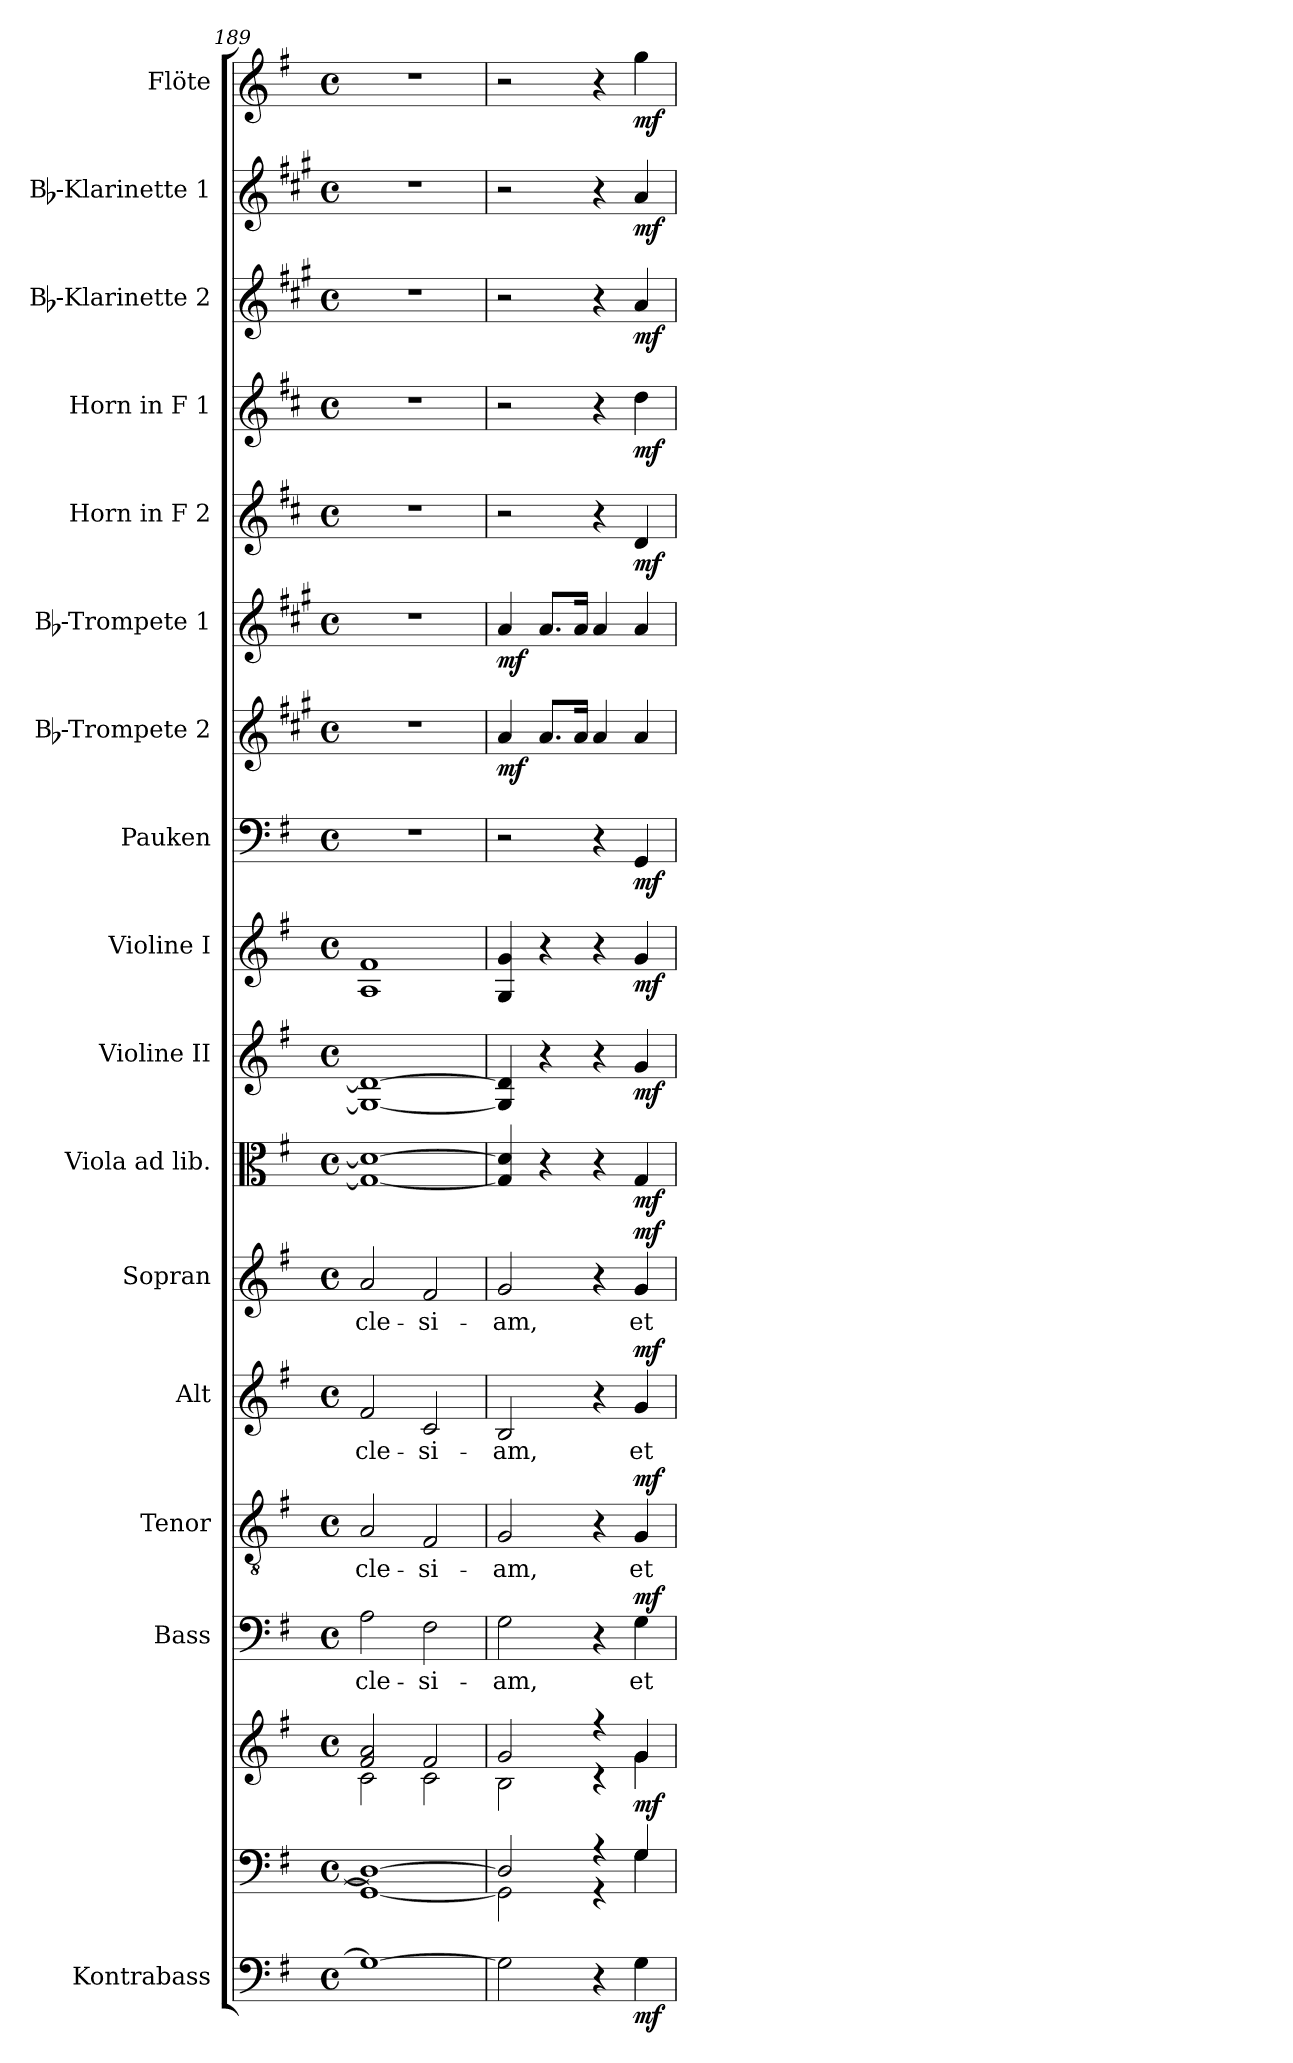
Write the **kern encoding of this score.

**kern	**dynam	**kern	**kern	**dynam	**kern	**text	**dynam	**kern	**text	**dynam	**kern	**text	**dynam	**kern	**text	**dynam	**kern	**dynam	**kern	**dynam	**kern	**dynam	**kern	**dynam	**kern	**dynam	**kern	**dynam	**kern	**dynam	**kern	**dynam	**kern	**dynam	**kern	**dynam	**kern	**dynam
*part17	*part17	*part16	*part16	*part16	*part15	*part15	*part15	*part14	*part14	*part14	*part13	*part13	*part13	*part12	*part12	*part12	*part11	*part11	*part10	*part10	*part9	*part9	*part8	*part8	*part7	*part7	*part6	*part6	*part5	*part5	*part4	*part4	*part3	*part3	*part2	*part2	*part1	*part1
*staff18	*staff18	*staff17	*staff16	*staff16/17	*staff15	*staff15	*staff15	*staff14	*staff14	*staff14	*staff13	*staff13	*staff13	*staff12	*staff12	*staff12	*staff11	*staff11	*staff10	*staff10	*staff9	*staff9	*staff8	*staff8	*staff7	*staff7	*staff6	*staff6	*staff5	*staff5	*staff4	*staff4	*staff3	*staff3	*staff2	*staff2	*staff1	*staff1
*I"Kontrabass	*	*	*	*	*I"Bass	*	*	*I"Tenor	*	*	*I"Alt	*	*	*I"Sopran	*	*	*I"Viola ad lib.	*	*I"Violine II	*	*I"Violine I	*	*I"Pauken	*	*I"Bb-Trompete 2	*	*I"Bb-Trompete 1	*	*I"Horn in F 2	*	*I"Horn in F 1	*	*I"Bb-Klarinette 2	*	*I"Bb-Klarinette 1	*	*I"Flöte	*
*I'Kb.	*	*	*	*	*I'B.	*	*	*I'T.	*	*	*I'A.	*	*	*I'S.	*	*	*I'Vla.	*	*I'Vl. II	*	*I'Vl. I	*	*I'Pk.	*	*I'Bb Trp. 2	*	*I'Bb Trp. 1	*	*	*	*	*	*I'Bb Kl. 2	*	*I'Bb Kl. 1	*	*I'Fl.	*
*clefF4	*	*clefF4	*clefG2	*	*clefF4	*	*	*clefGv2	*	*	*clefG2	*	*	*clefG2	*	*	*clefC3	*	*clefG2	*	*clefG2	*	*clefF4	*	*clefG2	*	*clefG2	*	*clefG2	*	*clefG2	*	*clefG2	*	*clefG2	*	*clefG2	*
*ITrd7c12	*	*	*	*	*	*	*	*	*	*	*	*	*	*	*	*	*	*	*	*	*	*	*	*	*ITrd1c2	*	*ITrd1c2	*	*ITrd4c7	*	*ITrd4c7	*	*ITrd1c2	*	*ITrd1c2	*	*	*
*k[f#]	*	*k[f#]	*k[f#]	*	*k[f#]	*	*	*k[f#]	*	*	*k[f#]	*	*	*k[f#]	*	*	*k[f#]	*	*k[f#]	*	*k[f#]	*	*k[f#]	*	*k[f#]	*	*k[f#]	*	*k[f#]	*	*k[f#]	*	*k[f#]	*	*k[f#]	*	*k[f#]	*
*G:	*	*G:	*G:	*	*G:	*	*	*G:	*	*	*G:	*	*	*G:	*	*	*G:	*	*G:	*	*G:	*	*G:	*	*G:	*	*G:	*	*G:	*	*G:	*	*G:	*	*G:	*	*G:	*
*M4/4	*	*M4/4	*M4/4	*	*M4/4	*	*	*M4/4	*	*	*M4/4	*	*	*M4/4	*	*	*M4/4	*	*M4/4	*	*M4/4	*	*M4/4	*	*M4/4	*	*M4/4	*	*M4/4	*	*M4/4	*	*M4/4	*	*M4/4	*	*M4/4	*
*met(c)	*	*met(c)	*met(c)	*	*met(c)	*	*	*met(c)	*	*	*met(c)	*	*	*met(c)	*	*	*met(c)	*	*met(c)	*	*met(c)	*	*met(c)	*	*met(c)	*	*met(c)	*	*met(c)	*	*met(c)	*	*met(c)	*	*met(c)	*	*met(c)	*
=189	=189	=189	=189	=189	=189	=189	=189	=189	=189	=189	=189	=189	=189	=189	=189	=189	=189	=189	=189	=189	=189	=189	=189	=189	=189	=189	=189	=189	=189	=189	=189	=189	=189	=189	=189	=189	=189	=189
*	*	*^	*^	*	*	*	*	*	*	*	*	*	*	*	*	*	*	*	*	*	*	*	*	*	*	*	*	*	*	*	*	*	*	*	*	*	*	*
!	!	!	!	!	!	!	!	!LO:LY:b	!	!	!LO:LY:b	!	!	!LO:LY:b	!	!	!LO:LY:b	!	!	!	!	!	!	!	!	!	!	!	!	!	!	!	!	!	!	!	!	!	!	!
1GG_	.	1D_	1GG_	2f#/ 2a/	2c\	.	2A\	-cle-	.	2A/	-cle-	.	2f#/	-cle-	.	2a/	-cle-	.	1G_ 1d_	.	1G_ 1d_	.	1A 1f#	.	1r	.	1r	.	1r	.	1r	.	1r	.	1r	.	1r	.	1r	.
!	!	!	!	!	!	!	!	!LO:LY:b	!	!	!LO:LY:b	!	!	!LO:LY:b	!	!	!LO:LY:b	!	!	!	!	!	!	!	!	!	!	!	!	!	!	!	!	!	!	!	!	!	!	!
.	.	.	.	2f#/	2c\	.	2F#\	-si-	.	2F#/	-si-	.	2c/	-si-	.	2f#/	-si-	.	.	.	.	.	.	.	.	.	.	.	.	.	.	.	.	.	.	.	.	.	.	.
=190	=190	=190	=190	=190	=190	=190	=190	=190	=190	=190	=190	=190	=190	=190	=190	=190	=190	=190	=190	=190	=190	=190	=190	=190	=190	=190	=190	=190	=190	=190	=190	=190	=190	=190	=190	=190	=190	=190	=190	=190
!	!	!	!	!	!	!	!	!LO:LY:b	!	!	!LO:LY:b	!	!	!LO:LY:b	!	!	!LO:LY:b	!	!	!	!	!	!	!	!	!	!	!LO:DY:b	!	!LO:DY:b	!	!	!	!	!	!	!	!	!	!
2GG\]	.	2D/]	2GG\]	2g/	2B\	.	2G\	-am,	.	2G/	-am,	.	2B/	-am,	.	2g/	-am,	.	4G/] 4d/]	.	4G/] 4d/]	.	4G/ 4g/	.	2r	.	4g/	mf	4g/	mf	2r	.	2r	.	2r	.	2r	.	2r	.
.	.	.	.	.	.	.	.	.	.	.	.	.	.	.	.	.	.	.	4r	.	4r	.	4r	.	.	.	8.g/L	.	8.g/L	.	.	.	.	.	.	.	.	.	.	.
.	.	.	.	.	.	.	.	.	.	.	.	.	.	.	.	.	.	.	.	.	.	.	.	.	.	.	16g/Jk	.	16g/Jk	.	.	.	.	.	.	.	.	.	.	.
4r	.	4r	4r	4r	4r	.	4r	.	.	4r	.	.	4r	.	.	4r	.	.	4r	.	4r	.	4r	.	4r	.	4g/	.	4g/	.	4r	.	4r	.	4r	.	4r	.	4r	.
!	!LO:DY:b	!	!	!	!	!LO:DY:b	!	!LO:LY:b	!LO:DY:a	!	!LO:LY:b	!LO:DY:a	!	!LO:LY:b	!LO:DY:a	!	!LO:LY:b	!LO:DY:a	!	!LO:DY:b	!	!LO:DY:b	!	!LO:DY:b	!	!LO:DY:b	!	!	!	!	!	!LO:DY:b	!	!LO:DY:b	!	!LO:DY:b	!	!LO:DY:b	!	!LO:DY:b
4GG\	mf	4G/	4G\	4g/	4g\	mf	4G\	et	mf	4G/	et	mf	4g/	et	mf	4g/	et	mf	4G/	mf	4g/	mf	4g/	mf	4GG/	mf	4g/	.	4g/	.	4G/	mf	4g\	mf	4g/	mf	4g/	mf	4gg\	mf
*	*	*v	*v	*	*	*	*	*	*	*	*	*	*	*	*	*	*	*	*	*	*	*	*	*	*	*	*	*	*	*	*	*	*	*	*	*	*	*	*	*
*	*	*	*v	*v	*	*	*	*	*	*	*	*	*	*	*	*	*	*	*	*	*	*	*	*	*	*	*	*	*	*	*	*	*	*	*	*	*	*	*
=	=	=	=	=	=	=	=	=	=	=	=	=	=	=	=	=	=	=	=	=	=	=	=	=	=	=	=	=	=	=	=	=	=	=	=	=	=	=
*-	*-	*-	*-	*-	*-	*-	*-	*-	*-	*-	*-	*-	*-	*-	*-	*-	*-	*-	*-	*-	*-	*-	*-	*-	*-	*-	*-	*-	*-	*-	*-	*-	*-	*-	*-	*-	*-	*-
